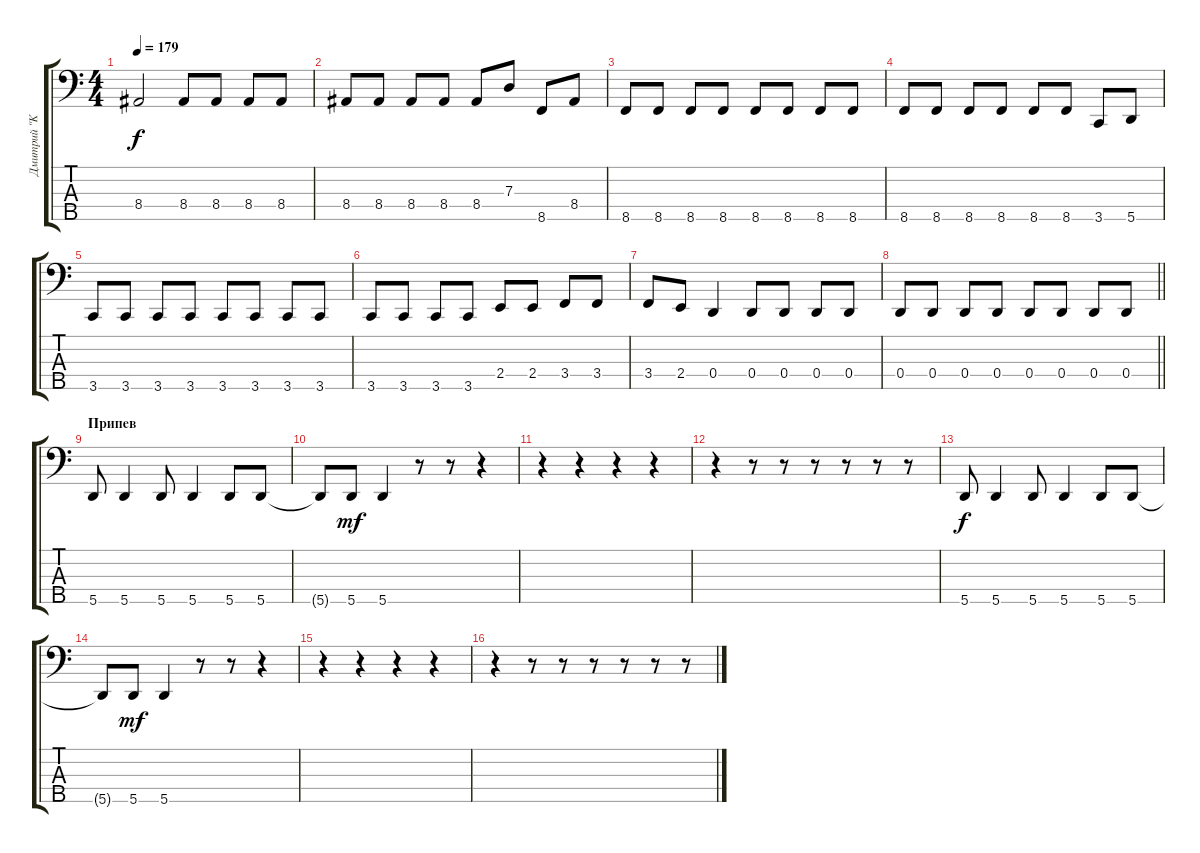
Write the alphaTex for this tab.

\track ("Дмитрий \"Kawazu\" Голяшев" "Дмитрий \"K") {instrument electricbassfinger}
\staff {score tabs}
\tuning (F2 C2 G1 D1 A0) {hide}
\ts (4 4)
\tempo 179
\clef f4
\ks c
8.4.2{dy f} 8.4.8 8.4.8 8.4.8 8.4.8 |
8.4.8 8.4.8 8.4.8 8.4.8 8.4.8 7.3.8 8.5.8 8.4.8 |
8.5.8 8.5.8 8.5.8 8.5.8 8.5.8 8.5.8 8.5.8 8.5.8 |
8.5.8 8.5.8 8.5.8 8.5.8 8.5.8 8.5.8 3.5.8 5.5.8 |
3.5.8 3.5.8 3.5.8 3.5.8 3.5.8 3.5.8 3.5.8 3.5.8 |
3.5.8 3.5.8 3.5.8 3.5.8 2.4.8 2.4.8 3.4.8 3.4.8 |
3.4.8 2.4.8 0.4.4 0.4.8 0.4.8 0.4.8 0.4.8 |
\barLineRight lightlight
0.4.8 0.4.8 0.4.8 0.4.8 0.4.8 0.4.8 0.4.8 0.4.8 |
\section ("" "Припев")
5.5.8 5.5.4 5.5.8 5.5.4 5.5.8 5.5.8 |
5.5{t}.8 5.5.8{dy mf} 5.5.4 r.8 r.8 r.4 |
r.4 r.4 r.4 r.4 |
r.4 r.8 r.8 r.8 r.8 r.8 r.8 |
5.5.8{dy f} 5.5.4 5.5.8 5.5.4 5.5.8 5.5.8 |
5.5{t}.8 5.5.8{dy mf} 5.5.4 r.8 r.8 r.4 |
r.4 r.4 r.4 r.4 |
r.4 r.8 r.8 r.8 r.8 r.8 r.8
